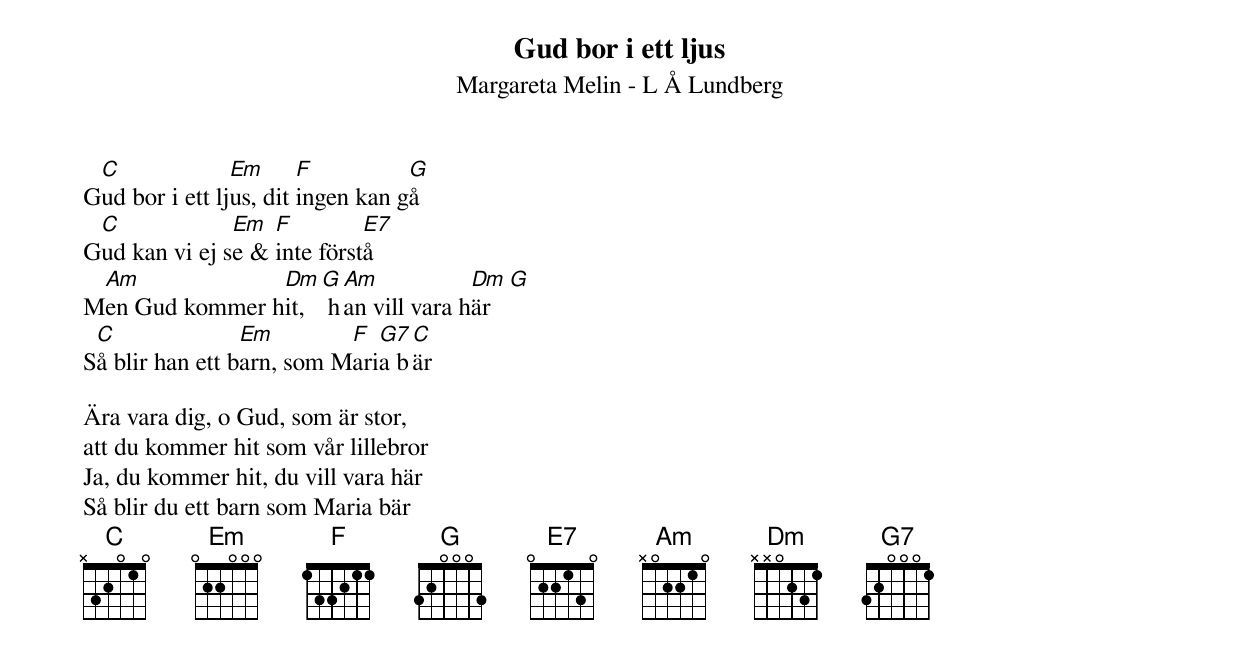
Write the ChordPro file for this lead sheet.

{t:Gud bor i ett ljus}
{st:Margareta Melin - L Å Lundberg}
G[C]ud bor i ett lj[Em]us, dit [F]ingen kan g[G]å
G[C]ud kan vi ej s[Em]e & [F]inte först[E7]å
M[Am]en Gud kommer h[Dm]it,[G] h[Am]an vill vara h[Dm]är   [G]
S[C]å blir han ett b[Em]arn, som M[F]ari[G7]a b[C]är

Ära vara dig, o Gud, som är stor,
att du kommer hit som vår lillebror
Ja, du kommer hit, du vill vara här
Så blir du ett barn som Maria bär
